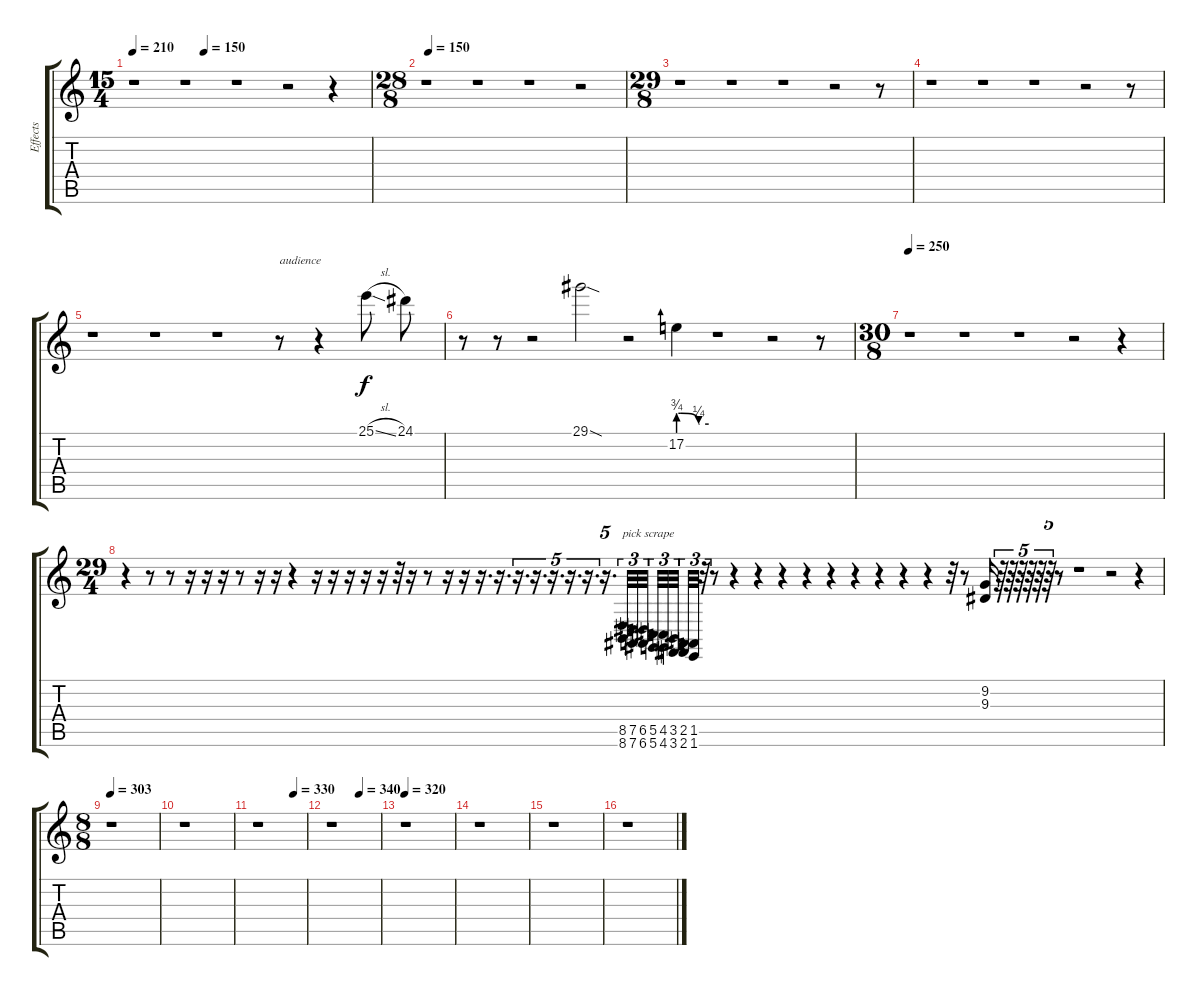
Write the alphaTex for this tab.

\track ("Effects" "Effects") {instrument piccolo}
\staff {score tabs}
\tuning (Eb4 Bb3 Gb3 Db3 Ab2 Eb2) {hide}
\ts (15 4)
\tempo 210
\tempo (150 0.3)
\clef g2
\ks c
r.1{dy f} r.1 r.1 r.2 r.4 |
\ts (28 8)
\tempo (150 0.017857142857142856)
r.1 r.1 r.1 r.2 |
\ts (29 8)
r.1 r.1 r.1 r.2 r.8 |
r.1 r.1 r.1 r.2 r.8 |
r.1 r.1 r.1 r.8{txt "audience"} r.4 25.1{sl}.8{volume 2} 24.1.8 |
r.8 r.8 r.2 29.1{sod}.2 r.2 17.2{be (custom 0 3 5 3 40 1 42 1 60 1)}.4 r.1 r.2 r.8 |
\ts (30 8)
\tempo 250
r.1 r.1 r.1 r.2 r.4 |
\ts (29 4)
r.4 r.8 r.8 r.16 r.16 r.16 r.8 r.16 r.16 r.4 r.16 r.16 r.16 r.16 r.16 r.32 r.16 r.8 r.16 r.16 r.16{d} r.16{d} r.16{d tu (5 4)} r.16{d tu (5 4)} r.16{d tu (5 4)} r.16{d tu (5 4)} r.16{d tu (5 4)} r.16{d tu (5 4)} (8.5 8.6).32{tu (3 2) txt "pick scrape" instrument guitarfretnoise} (7.5 7.6).32{tu (3 2)} (6.5 6.6).32{tu (3 2)} (5.5 5.6).32{tu (3 2)} (4.5 4.6).32{tu (3 2)} (3.5 3.6).32{tu (3 2)} (2.5 2.6).32{tu (3 2)} (1.5 1.6).32{tu (3 2)} r.32{tu (3 2)} r.8 r.4 r.4 r.4 r.4 r.4 r.4 r.4 r.4 r.4 r.32 r.8 (9.2 9.3).16{instrument accordion} r.64{d tu (5 4)} r.64{d tu (5 4)} r.64{d tu (5 4)} r.64{d tu (5 4)} r.64{d tu (5 4)} r.64{d tu (5 4)} r.8 r.1 r.2 r.4 |
\ts (8 8)
\tempo 303
r.1 |
r.1 |
\tempo (330 0.75)
r.1 |
\tempo (340 0.5833333333333334)
r.1 |
\tempo 320
r.1 |
r.1 |
r.1 |
r.1
